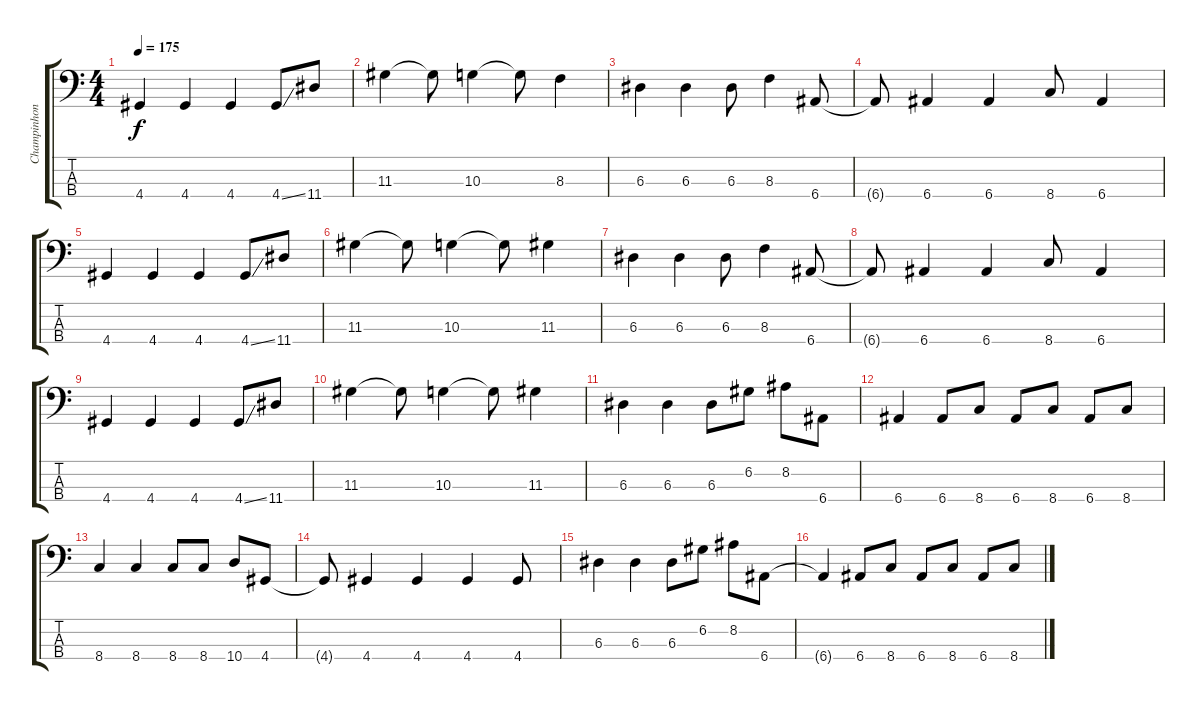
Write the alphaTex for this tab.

\track ("Champinhon" "Champinhon") {instrument electricbassfinger}
\staff {score tabs}
\tuning (G2 D2 A1 E1) {hide}
\ts (4 4)
\tempo 175
\clef f4
\ks c
4.4.4{dy f} 4.4.4 4.4.4 4.4{ss}.8 11.4.8 |
11.3.4 11.3{t}.8 10.3.4 10.3{t}.8 8.3.4 |
6.3.4 6.3.4 6.3.8 8.3.4 6.4.8 |
6.4{t}.8 6.4.4 6.4.4 8.4.8 6.4.4 |
4.4.4 4.4.4 4.4.4 4.4{ss}.8 11.4.8 |
11.3.4 11.3{t}.8 10.3.4 10.3{t}.8 11.3.4 |
6.3.4 6.3.4 6.3.8 8.3.4 6.4.8 |
6.4{t}.8 6.4.4 6.4.4 8.4.8 6.4.4 |
4.4.4 4.4.4 4.4.4 4.4{ss}.8 11.4.8 |
11.3.4 11.3{t}.8 10.3.4 10.3{t}.8 11.3.4 |
6.3.4 6.3.4 6.3.8 6.2.8 8.2.8 6.4.8 |
6.4.4 6.4.8 8.4.8 6.4.8 8.4.8 6.4.8 8.4.8 |
8.4.4 8.4.4 8.4.8 8.4.8 10.4.8 4.4.8 |
4.4{t}.8 4.4.4 4.4.4 4.4.4 4.4.8 |
6.3.4 6.3.4 6.3.8 6.2.8 8.2.8 6.4.8 |
6.4{t}.4 6.4.8 8.4.8 6.4.8 8.4.8 6.4.8 8.4.8
